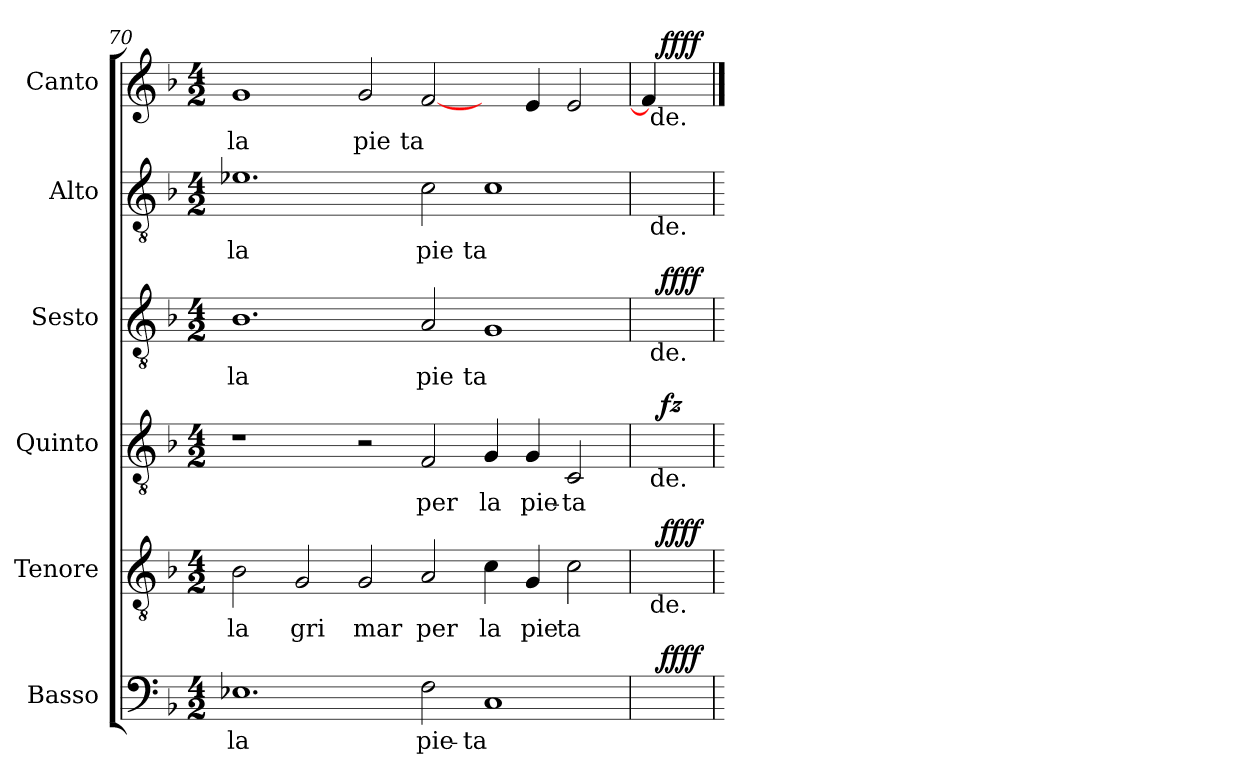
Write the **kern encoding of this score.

**kern	**text	**dynam	**kern	**text	**dynam	**kern	**text	**dynam	**kern	**text	**dynam	**kern	**text	**kern	**text	**dynam
*part6	*part6	*part6	*part5	*part5	*part5	*part4	*part4	*part4	*part3	*part3	*part3	*part2	*part2	*part1	*part1	*part1
*staff6	*staff6	*staff6	*staff5	*staff5	*staff5	*staff4	*staff4	*staff4	*staff3	*staff3	*staff3	*staff2	*staff2	*staff1	*staff1	*staff1
*I"Basso	*	*	*I"Tenore	*	*	*I"Quinto	*	*	*I"Sesto	*	*	*I"Alto	*	*I"Canto	*	*
*I'Basso	*	*	*I'Tenore	*	*	*I'Quinto	*	*	*	*	*	*I'Alto	*	*I'Canto	*	*
*clefF4	*	*	*clefGv2	*	*	*clefGv2	*	*	*clefGv2	*	*	*clefGv2	*	*clefG2	*	*
*k[b-]	*	*	*k[b-]	*	*	*k[b-]	*	*	*k[b-]	*	*	*k[b-]	*	*k[b-]	*	*
*F:	*	*	*F:	*	*	*F:	*	*	*F:	*	*	*F:	*	*F:	*	*
*M4/2	*	*	*M4/2	*	*	*M4/2	*	*	*M4/2	*	*	*M4/2	*	*M4/2	*	*
=70	=70	=70	=70	=70	=70	=70	=70	=70	=70	=70	=70	=70	=70	=70	=70	=70
!	!LO:LY:b:cj	!	!	!LO:LY:b:cj	!	!	!	!	!	!LO:LY:b:cj	!	!	!LO:LY:b:cj	!	!LO:LY:b:cj	!
1.E-X	la	.	2B-\	la	.	1r	.	.	1.B-	la	.	1.e-X	la	1g>	la	.
!	!	!	!	!LO:LY:b:cj	!	!	!	!	!	!	!	!	!	!	!	!
.	.	.	2G/	gri	.	.	.	.	.	.	.	.	.	.	.	.
!	!	!	!	!LO:LY:b:cj	!	!	!	!	!	!	!	!	!	!	!LO:LY:b:cj	!
.	.	.	2G/	mar	.	2r	.	.	.	.	.	.	.	2g/	pie	.
!	!LO:LY:b:cj	!	!	!LO:LY:b:cj	!	!	!LO:LY:b:cj	!	!	!LO:LY:b:cj	!	!	!LO:LY:b:cj	!	!LO:LY:b:cj	!
2F\	pie-	.	2A/	per	.	2F/	per	.	2A/	pie	.	2c\	pie	[2f/	ta	.
!	!LO:LY:b:cj	!	!	!LO:LY:b:cj	!	!	!LO:LY:b:cj	!	!	!LO:LY:b:cj	!	!	!LO:LY:b:cj	!	!	!
1C	-ta-	.	4c\	la	.	4G/	la	.	1G	ta	.	1c	ta	4ryy	.	.
!	!	!	!	!LO:LY:b:cj	!	!	!LO:LY:b:cj	!	!	!	!	!	!	!	!	!
.	.	.	4G/	pie	.	4G/	pie-	.	.	.	.	.	.	4e/	.	.
!	!	!	!	!LO:LY:b:cj	!	!	!LO:LY:b:cj	!	!	!	!	!	!	!	!	!
.	.	.	2c\	ta	.	2C/	-ta-	.	.	.	.	.	.	2e/	.	.
=71	=71	=71	=71	=71	=71	=71	=71	=71	=71	=71	=71	=71	=71	=71	=71	=71
*	*	*	*	*	*	*	*	*	*	*	*	*	*	*^	*	*
*	*	*	*	*	*	*	*	*	*	*	*	*	*	*	*^	*	*
32.ryy	.	.	64ryy	.	.	64ryy	.	.	64ryy	.	.	64ryy	.	4f/]	32.ryy	64ryy	.	.
!	!	!	!	!	!	!	!	!	!	!	!	!	!	!	!	!LO:TX:b:t=de.	!	!
!	!	!	!	!	!	!	!	!	!	!	!	!LO:TX:b:t=de.	!	!	!	!	!	!
!	!	!	!	!	!	!	!	!	!LO:TX:b:t=de.	!	!	!	!	!	!	!	!	!
!	!	!	!	!	!	!LO:TX:b:t=de.	!	!	!	!	!	!	!	!	!	!	!	!
!	!	!	!LO:TX:b:t=de.	!	!	!	!	!	!	!	!	!	!	!	!	!	!	!
.	.	.	32ryy	.	.	32ryy	.	.	32ryy	.	.	8...ryy	.	.	.	8...ryy	.	.
!	!	!LO:DY:b	!	!	!LO:DY:b	!	!	!LO:DY:b	!	!	!LO:DY:b	!	!	!	!	!	!	!LO:DY:b
8ryy	.	ffff	8ryy	.	ffff	8ryy	.	fz	8ryy	.	ffff	.	.	.	8ryy	.	.	ffff
16ryy	.	.	16ryy	.	.	16ryy	.	.	16ryy	.	.	.	.	.	16ryy	.	.	.
64ryy	.	.	64ryy	.	.	64ryy	.	.	64ryy	.	.	.	.	.	64ryy	.	.	.
*	*	*	*	*	*	*	*	*	*	*	*	*	*	*v	*v	*v	*	*
=	==	==	=	==	==	=	==	==	=	==	==	=	==	==	==	==
*-	*-	*-	*-	*-	*-	*-	*-	*-	*-	*-	*-	*-	*-	*-	*-	*-
